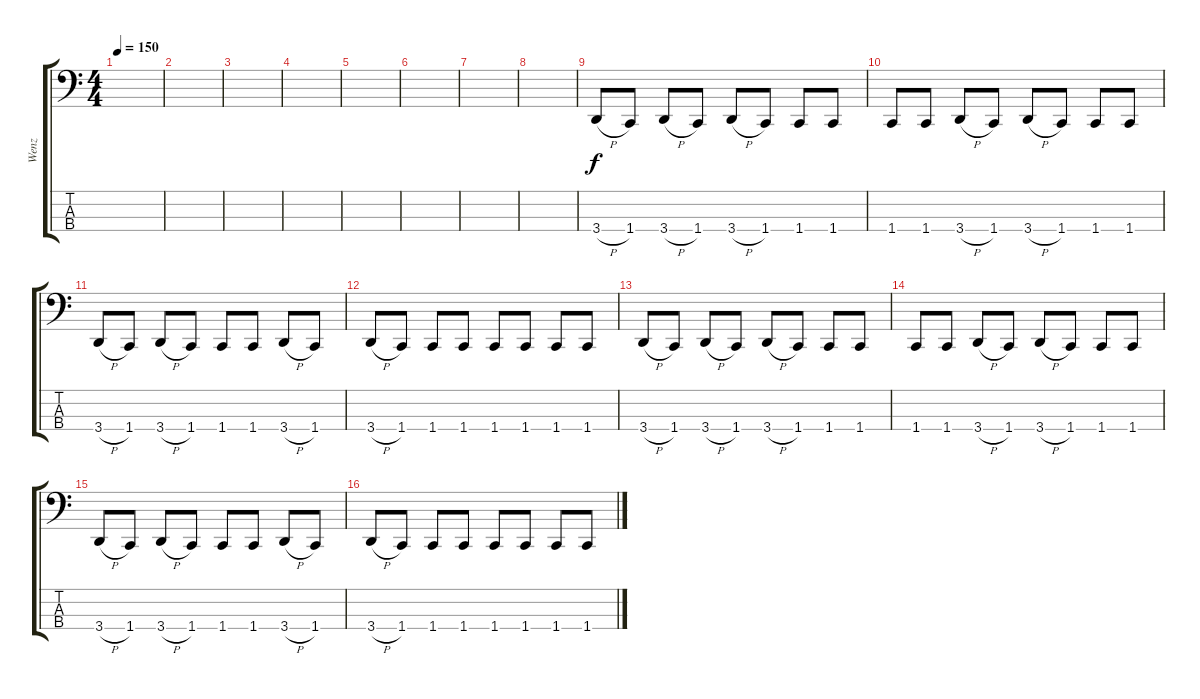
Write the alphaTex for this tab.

\track ("Wenz" "Wenz") {instrument electricbasspick}
\staff {score tabs}
\tuning (E2 B1 Gb1 B0) {hide}
\ts (4 4)
\tempo 150
\clef f4
\ks c
|
|
|
|
|
|
|
|
3.4{h}.8 1.4.8 3.4{h}.8 1.4.8 3.4{h}.8 1.4.8 1.4.8 1.4.8 |
1.4.8 1.4.8 3.4{h}.8 1.4.8 3.4{h}.8 1.4.8 1.4.8 1.4.8 |
3.4{h}.8 1.4.8 3.4{h}.8 1.4.8 1.4.8 1.4.8 3.4{h}.8 1.4.8 |
3.4{h}.8 1.4.8 1.4.8 1.4.8 1.4.8 1.4.8 1.4.8 1.4.8 |
3.4{h}.8 1.4.8 3.4{h}.8 1.4.8 3.4{h}.8 1.4.8 1.4.8 1.4.8 |
1.4.8 1.4.8 3.4{h}.8 1.4.8 3.4{h}.8 1.4.8 1.4.8 1.4.8 |
3.4{h}.8 1.4.8 3.4{h}.8 1.4.8 1.4.8 1.4.8 3.4{h}.8 1.4.8 |
3.4{h}.8 1.4.8 1.4.8 1.4.8 1.4.8 1.4.8 1.4.8 1.4.8
